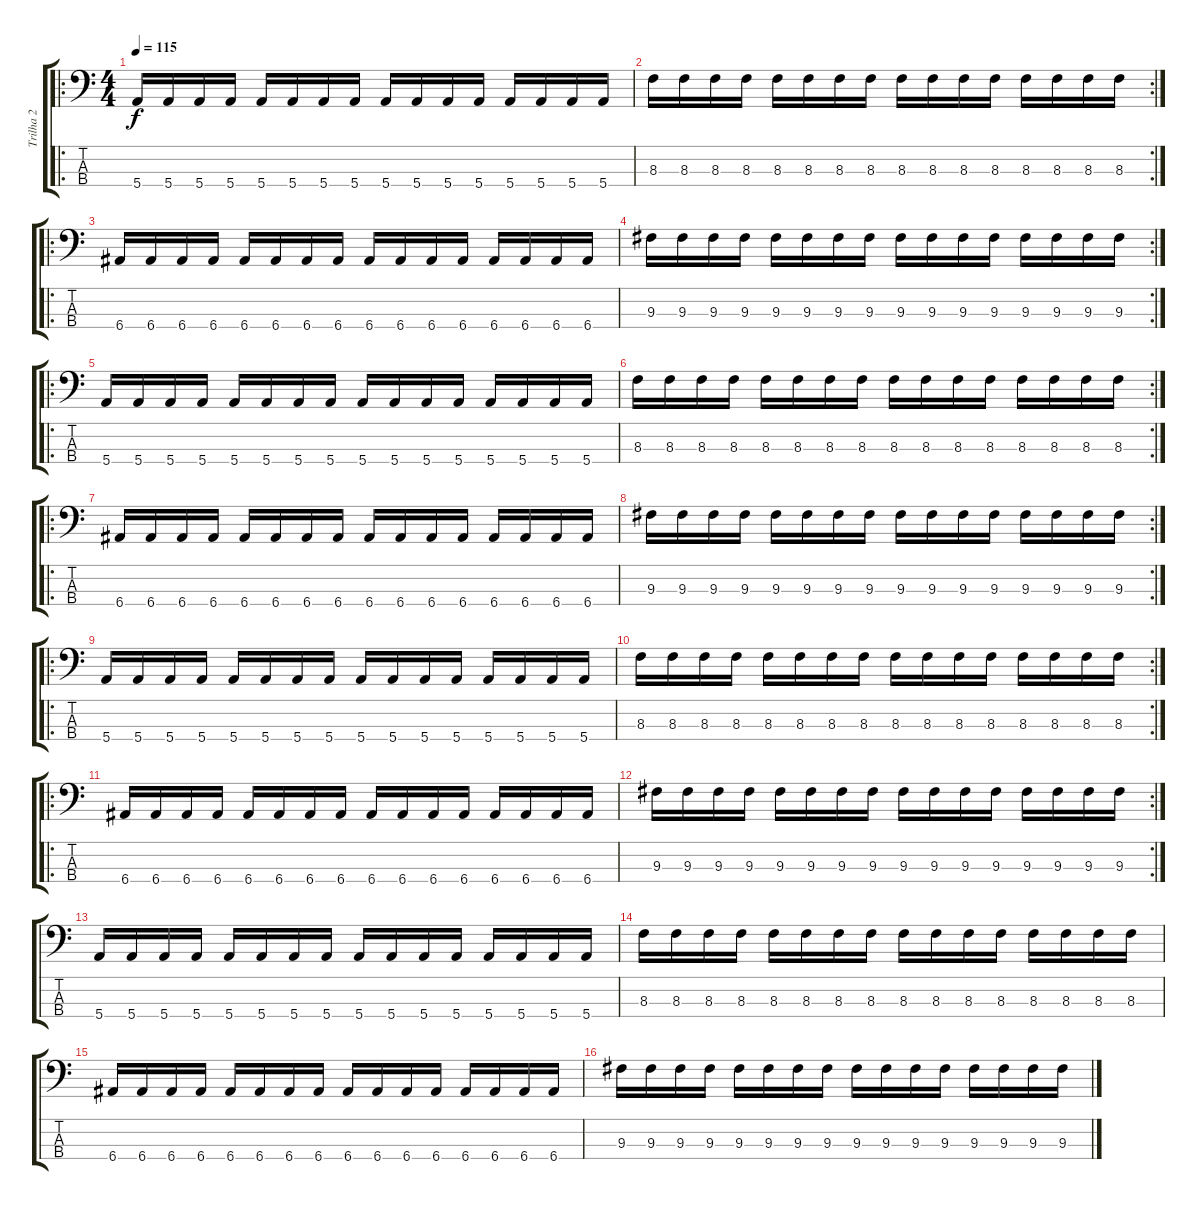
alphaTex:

\track ("Trilha 2" "Trilha 2") {instrument electricbasspick}
\staff {score tabs}
\tuning (G2 D2 A1 E1) {hide}
\ro
\ts (4 4)
\tempo 115
\clef f4
\ks c
5.4.16{dy f} 5.4.16 5.4.16 5.4.16 5.4.16 5.4.16 5.4.16 5.4.16 5.4.16 5.4.16 5.4.16 5.4.16 5.4.16 5.4.16 5.4.16 5.4.16 |
\rc 2
8.3.16 8.3.16 8.3.16 8.3.16 8.3.16 8.3.16 8.3.16 8.3.16 8.3.16 8.3.16 8.3.16 8.3.16 8.3.16 8.3.16 8.3.16 8.3.16 |
\ro
6.4.16 6.4.16 6.4.16 6.4.16 6.4.16 6.4.16 6.4.16 6.4.16 6.4.16 6.4.16 6.4.16 6.4.16 6.4.16 6.4.16 6.4.16 6.4.16 |
\rc 2
9.3.16 9.3.16 9.3.16 9.3.16 9.3.16 9.3.16 9.3.16 9.3.16 9.3.16 9.3.16 9.3.16 9.3.16 9.3.16 9.3.16 9.3.16 9.3.16 |
\ro
5.4.16 5.4.16 5.4.16 5.4.16 5.4.16 5.4.16 5.4.16 5.4.16 5.4.16 5.4.16 5.4.16 5.4.16 5.4.16 5.4.16 5.4.16 5.4.16 |
\rc 2
8.3.16 8.3.16 8.3.16 8.3.16 8.3.16 8.3.16 8.3.16 8.3.16 8.3.16 8.3.16 8.3.16 8.3.16 8.3.16 8.3.16 8.3.16 8.3.16 |
\ro
6.4.16 6.4.16 6.4.16 6.4.16 6.4.16 6.4.16 6.4.16 6.4.16 6.4.16 6.4.16 6.4.16 6.4.16 6.4.16 6.4.16 6.4.16 6.4.16 |
\rc 2
9.3.16 9.3.16 9.3.16 9.3.16 9.3.16 9.3.16 9.3.16 9.3.16 9.3.16 9.3.16 9.3.16 9.3.16 9.3.16 9.3.16 9.3.16 9.3.16 |
\ro
5.4.16 5.4.16 5.4.16 5.4.16 5.4.16 5.4.16 5.4.16 5.4.16 5.4.16 5.4.16 5.4.16 5.4.16 5.4.16 5.4.16 5.4.16 5.4.16 |
\rc 2
8.3.16 8.3.16 8.3.16 8.3.16 8.3.16 8.3.16 8.3.16 8.3.16 8.3.16 8.3.16 8.3.16 8.3.16 8.3.16 8.3.16 8.3.16 8.3.16 |
\ro
6.4.16 6.4.16 6.4.16 6.4.16 6.4.16 6.4.16 6.4.16 6.4.16 6.4.16 6.4.16 6.4.16 6.4.16 6.4.16 6.4.16 6.4.16 6.4.16 |
\rc 2
9.3.16 9.3.16 9.3.16 9.3.16 9.3.16 9.3.16 9.3.16 9.3.16 9.3.16 9.3.16 9.3.16 9.3.16 9.3.16 9.3.16 9.3.16 9.3.16 |
5.4.16 5.4.16 5.4.16 5.4.16 5.4.16 5.4.16 5.4.16 5.4.16 5.4.16 5.4.16 5.4.16 5.4.16 5.4.16 5.4.16 5.4.16 5.4.16 |
8.3.16 8.3.16 8.3.16 8.3.16 8.3.16 8.3.16 8.3.16 8.3.16 8.3.16 8.3.16 8.3.16 8.3.16 8.3.16 8.3.16 8.3.16 8.3.16 |
6.4.16 6.4.16 6.4.16 6.4.16 6.4.16 6.4.16 6.4.16 6.4.16 6.4.16 6.4.16 6.4.16 6.4.16 6.4.16 6.4.16 6.4.16 6.4.16 |
9.3.16 9.3.16 9.3.16 9.3.16 9.3.16 9.3.16 9.3.16 9.3.16 9.3.16 9.3.16 9.3.16 9.3.16 9.3.16 9.3.16 9.3.16 9.3.16
